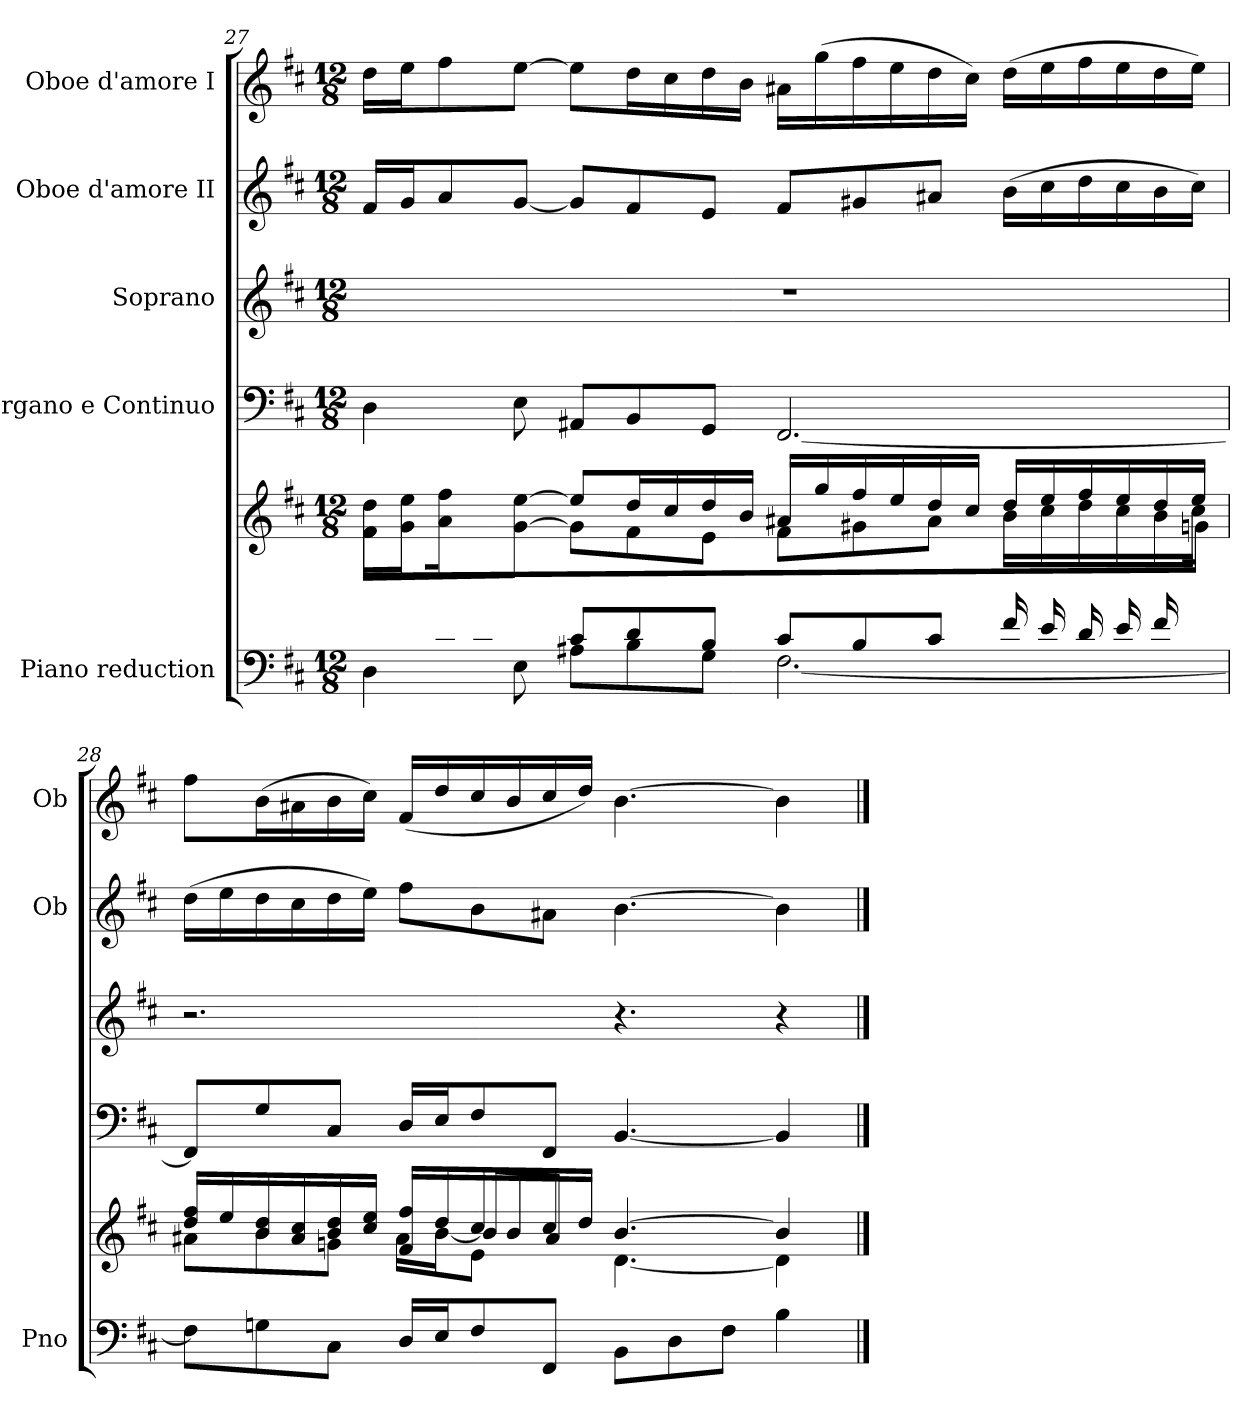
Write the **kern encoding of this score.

**kern	**kern	**kern	**kern	**kern	**kern
*part5	*part5	*part4	*part3	*part2	*part1
*staff6	*staff5	*staff4	*staff3	*staff2	*staff1
*I"Piano reduction	*	*I"Organo e Continuo	*I"Soprano	*I"Oboe d'amore II	*I"Oboe d'amore I
*I'Pno	*	*	*	*I'Ob	*I'Ob
*clefF4	*clefG2	*clefF4	*clefG2	*clefG2	*clefG2
*k[f#c#]	*k[f#c#]	*k[f#c#]	*k[f#c#]	*k[f#c#]	*k[f#c#]
*M12/8	*M12/8	*M12/8	*M12/8	*M12/8	*M12/8
=27	=27	=27	=27	=27	=27
*^	*^	*	*	*	*
*	*	*	*^	*	*	*	*
8ryy	4D\	16f#\ 16dd\LL	4.ryy	8f#\L	4D\	1.r	16f#/LL	16dd\LL
.	.	16g\ 16ee\J	.	.	.	.	16g/J	16ee\J
16d/L	.	8a\ 8ff#\	.	16ryy	.	.	8a/	8ff#\
*	*	*	*v	*v	*	*	*	*
16c#/J	.	.	.	.	.	.	.
8B/J	8E\	[8g\ [8ee\J	.	8E\	.	[8g/J	[8ee\J
8c#/L	8A#X\L	8ee/L]	8g\L]	8AA#X/L	.	8g/L]	8ee\L]
8d/	8B\	16dd/L	8f#\	8BB/	.	8f#/	16dd\L
.	.	16cc#/	.	.	.	.	16cc#\
8B/J	8G\J	16dd/	8e\J	8GG/J	.	8e/J	16dd\
.	.	16b/JJ	.	.	.	.	16b\JJ
8c#/L	[2.F#\	16a#X/LL	8f#\L	[2.FF#/	.	8f#/L	16a#X\LL
.	.	16gg/	.	.	.	.	(16gg\
8B/	.	16ff#/	8g#X\	.	.	8g#X/	16ff#\
.	.	16ee/	.	.	.	.	16ee\
8c#/J	.	16dd/	8a#\J	.	.	8a#X/J	16dd\
.	.	16cc#/JJ	.	.	.	.	16cc#\JJ)
16f#/LL	.	16dd/LL	16b\LL	.	.	(16b\LL	(16dd\LL
16e/	.	16ee/	16cc#\	.	.	16cc#\	16ee\
16d/	.	16ff#/	16dd\	.	.	16dd\	16ff#\
16e/	.	16ee/	16cc#\	.	.	16cc#\	16ee\
16f#/	.	16dd/	16b\	.	.	16b\	16dd\
*	*	*	*^	*	*	*	*
16ryy	.	16ee/JJ	16cc#\JJ	16gn\JJ	.	.	16cc#\JJ)	16ee\JJ)
*v	*v	*	*	*	*	*	*	*
!!LO:LB:g=z
=28	=28	=28	=28	=28	=28	=28	=28
8F#\L]	16dd/ 16ff#/LL	8a#X\L	4.ryy	8FF#/L]	2.r	(16dd\LL	8ff#\L
.	16ee/	.	.	.	.	16ee\	.
8Gn\	16b/ 16dd/	8b\	.	8G/	.	16dd\	(16b\L
.	16a#/ 16cc#/	.	.	.	.	16cc#\	16a#X\
8C#\J	16b/ 16dd/	8gn\J	.	8C#/J	.	16dd\	16b\
.	16cc#/ 16ee/JJ	.	.	.	.	16ee\JJ)	16cc#\JJ)
16D/LL	16f#/ 16ff#/LL	16a#\LL	8ryy	16D/LL	.	8ff#\L	(16f#/LL
16E/J	16dd/	[16b\J	.	16E/J	.	.	16dd/
8F#/	16cc#/	8e\J	8b/L]	8F#/	.	8b\	16cc#/
.	16b/	.	.	.	.	.	16b/
8FF#/J	16cc#/	8ryy	8a#/J	8FF#/J	.	8a#X\J	16cc#/
.	16dd/JJ	.	.	.	.	.	16dd/JJ)
8BB\L	[4.b/	[4.d\	4.ryy	[4.BB/	4.r	[4.b\	[4.b\
8D\	.	.	.	.	.	.	.
8F#\J	.	.	.	.	.	.	.
4B\	4b/]	4d\]	4ryy	4BB/]	4r	4b\]	4b\]
*	*v	*v	*v	*	*	*	*
==	==	==	==	==	==
*-	*-	*-	*-	*-	*-
